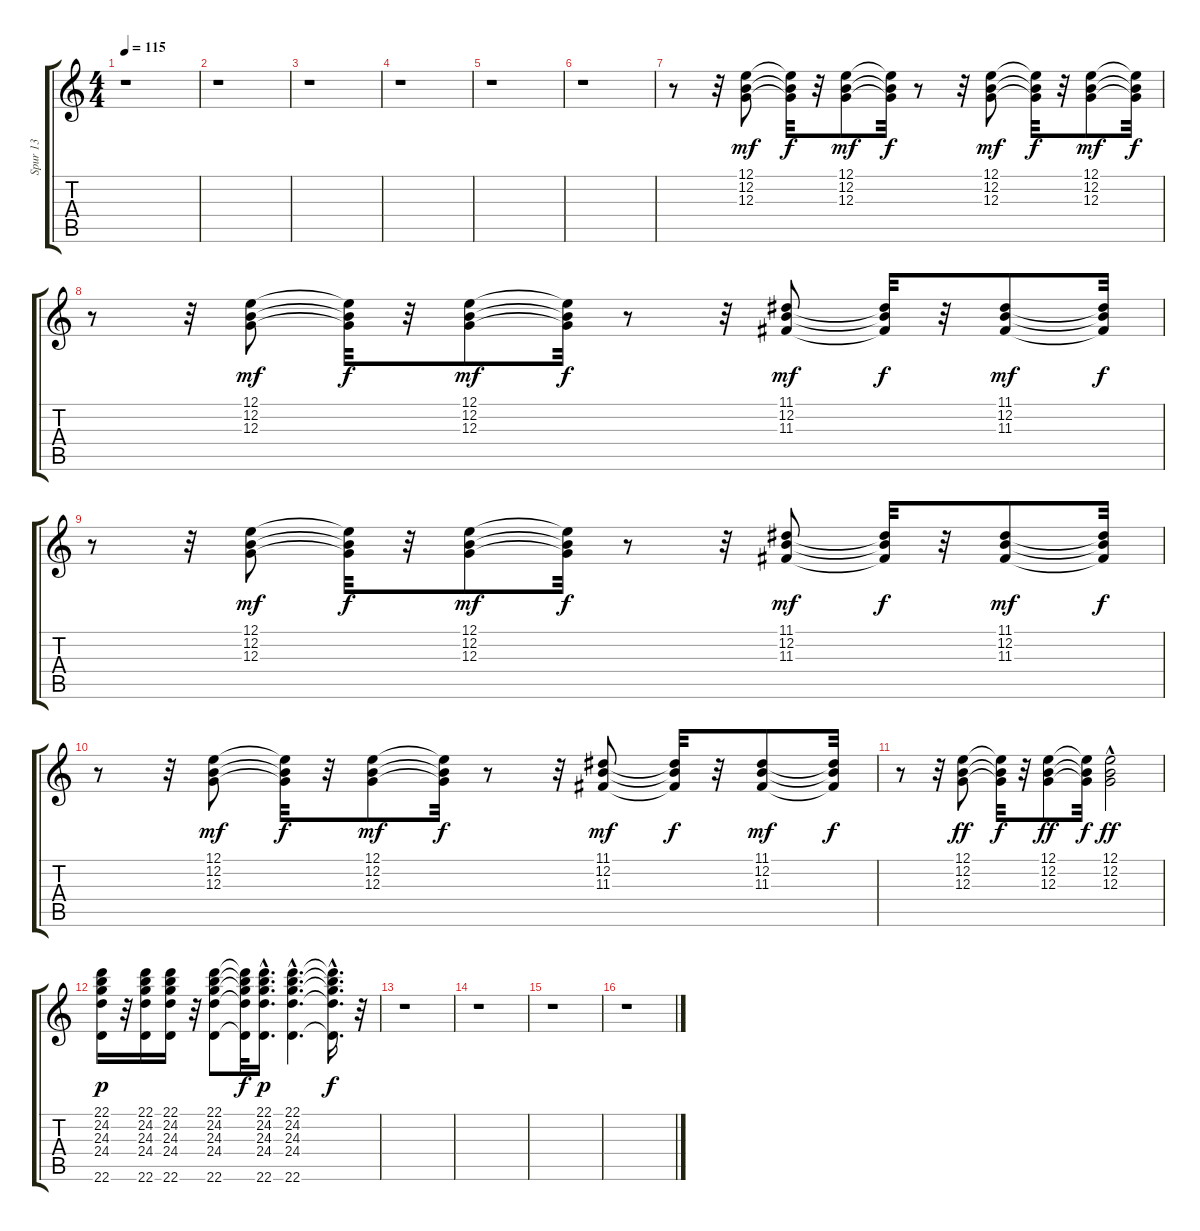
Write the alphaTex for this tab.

\track ("Spur 13" "Spur 13") {instrument marimba}
\staff {score tabs}
\tuning (E4 B3 G3 D3 A2 E2) {hide}
\ts (4 4)
\tempo 115
\clef g2
\ks c
r.1{dy mf} |
r.1 |
r.1 |
r.1 |
r.1 |
r.1 |
r.8 r.32 (12.1 12.2 12.3).8 (12.1{t} 12.2{t} 12.3{t}).32{dy f} r.32 (12.1 12.2 12.3).8{dy mf} (12.1{t} 12.2{t} 12.3{t}).32{dy f} r.8 r.32 (12.1 12.2 12.3).8{dy mf} (12.1{t} 12.2{t} 12.3{t}).32{dy f} r.32 (12.1 12.2 12.3).8{dy mf} (12.1{t} 12.2{t} 12.3{t}).32{dy f} |
r.8 r.32 (12.1 12.2 12.3).8{dy mf} (12.1{t} 12.2{t} 12.3{t}).32{dy f} r.32 (12.1 12.2 12.3).8{dy mf} (12.1{t} 12.2{t} 12.3{t}).32{dy f} r.8 r.32 (11.1 12.2 11.3).8{dy mf} (11.1{t} 12.2{t} 11.3{t}).32{dy f} r.32 (11.1 12.2 11.3).8{dy mf} (11.1{t} 12.2{t} 11.3{t}).32{dy f} |
r.8 r.32 (12.1 12.2 12.3).8{dy mf} (12.1{t} 12.2{t} 12.3{t}).32{dy f} r.32 (12.1 12.2 12.3).8{dy mf} (12.1{t} 12.2{t} 12.3{t}).32{dy f} r.8 r.32 (11.1 12.2 11.3).8{dy mf} (11.1{t} 12.2{t} 11.3{t}).32{dy f} r.32 (11.1 12.2 11.3).8{dy mf} (11.1{t} 12.2{t} 11.3{t}).32{dy f} |
r.8 r.32 (12.1 12.2 12.3).8{dy mf} (12.1{t} 12.2{t} 12.3{t}).32{dy f} r.32 (12.1 12.2 12.3).8{dy mf} (12.1{t} 12.2{t} 12.3{t}).32{dy f} r.8 r.32 (11.1 12.2 11.3).8{dy mf} (11.1{t} 12.2{t} 11.3{t}).32{dy f} r.32 (11.1 12.2 11.3).8{dy mf} (11.1{t} 12.2{t} 11.3{t}).32{dy f} |
r.8 r.32 (12.1 12.2 12.3).8{dy ff} (12.1{t} 12.2{t} 12.3{t}).32{dy f} r.32 (12.1 12.2 12.3).8{dy ff} (12.1{t} 12.2{t} 12.3{t}).32{dy f} (12.1{hac} 12.2{hac} 12.3).2{dy ff} |
(22.1 24.2 24.3 24.4 22.6).16{dy p instrument electricpiano1} r.32 (22.1 24.2 24.3 24.4 22.6).16 (22.1 24.2 24.3 24.4 22.6).16 r.32 (22.1 24.2 24.3 24.4 22.6).8 (22.1{t} 24.2{t} 24.3{t} 24.4{t} 22.6{t}).32{dy f} (22.1{hac} 24.2{hac} 24.3{hac} 24.4{hac} 22.6{hac}).16{d dy p} (22.1{hac} 24.2{hac} 24.3{hac} 24.4{hac} 22.6{hac}).4{d} (22.1{hac t} 24.2{hac t} 24.3{hac t} 24.4{hac t} 22.6{hac t}).16{d dy f} r.32 |
r.1 |
r.1 |
r.1 |
r.1
